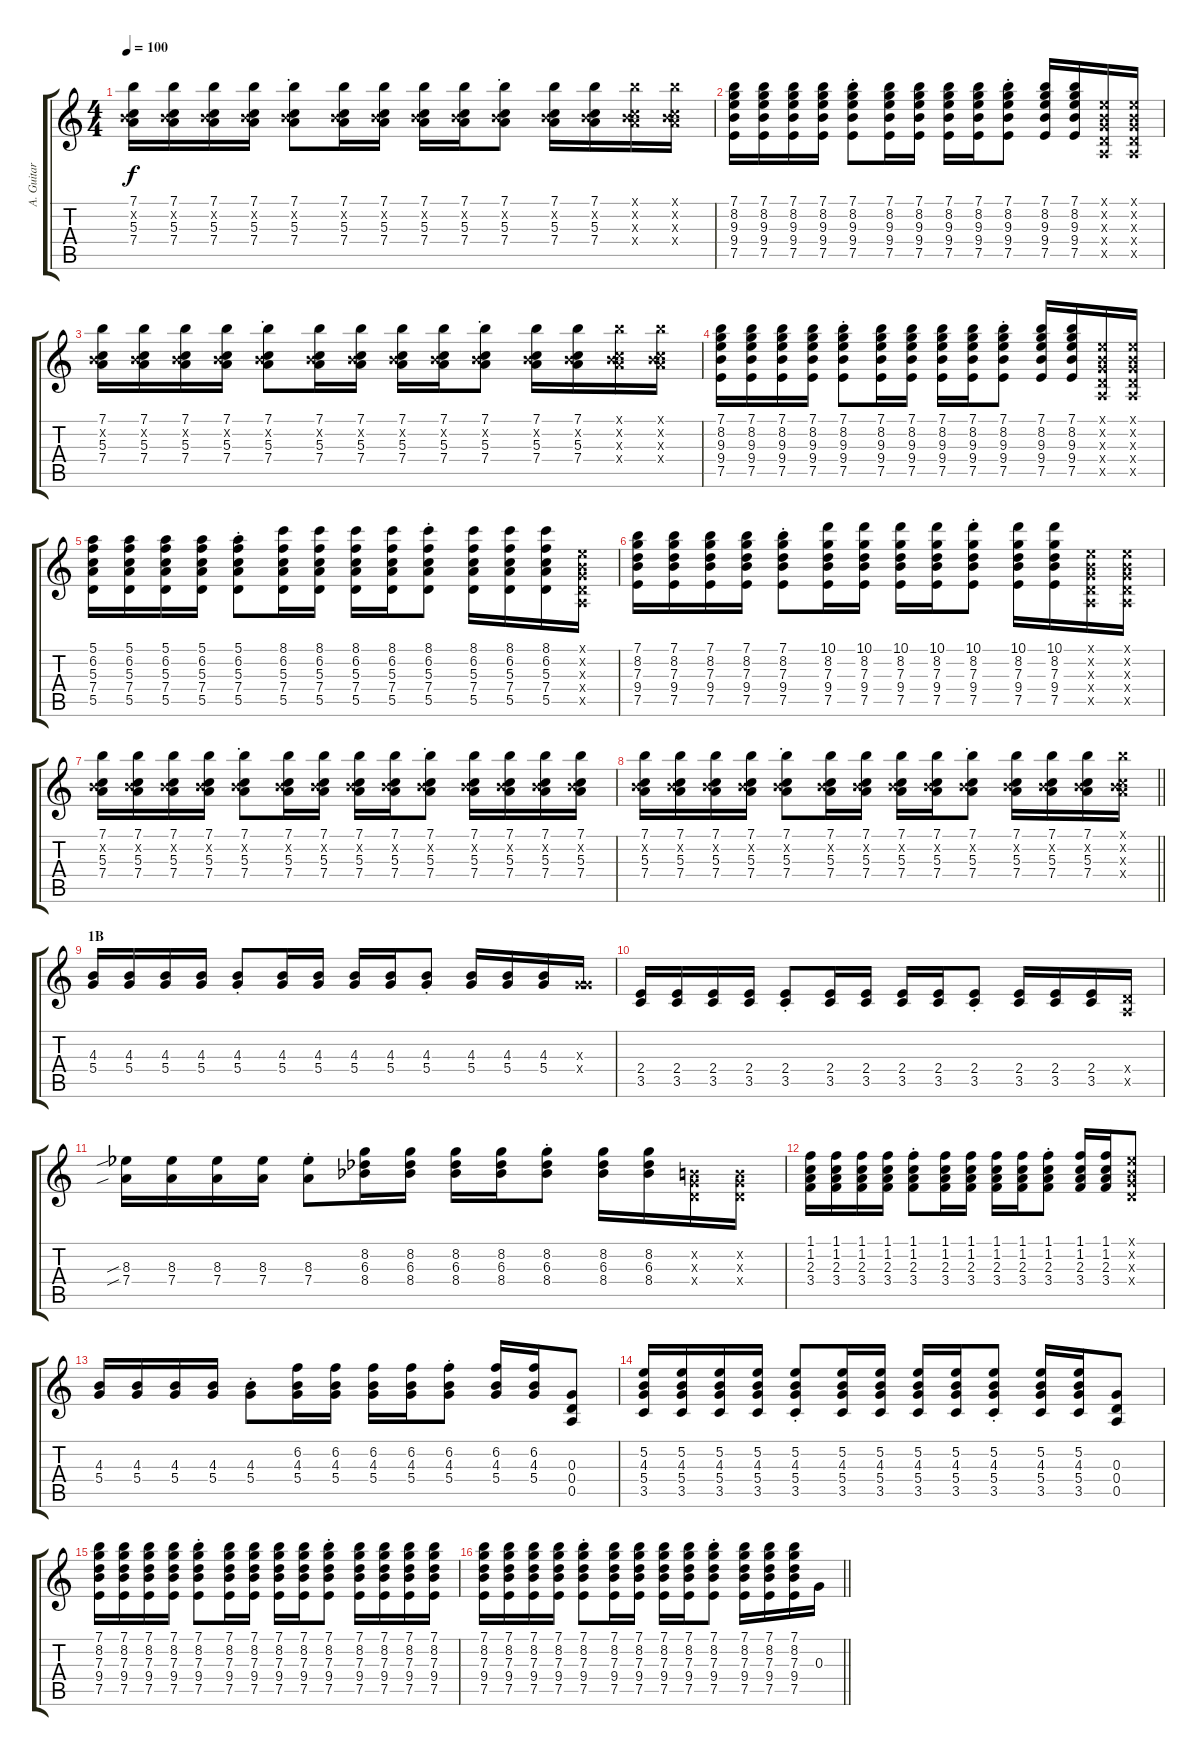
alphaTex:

\track ("A. Guitar I" "A. Guitar ") {instrument acousticguitarsteel}
\staff {score tabs}
\tuning (E4 B3 G3 D3 A2 E2) {hide}
\ts (4 4)
\tempo 100
\clef g2
\ks c
(7.1 0.2{x} 5.3 7.4).16{dy f} (7.1 0.2{x} 5.3 7.4).16 (7.1 0.2{x} 5.3 7.4).16 (7.1 0.2{x} 5.3 7.4).16 (7.1{st} 0.2{x} 5.3{st} 7.4{st}).8 (7.1 0.2{x} 5.3 7.4).16 (7.1 0.2{x} 5.3 7.4).16 (7.1 0.2{x} 5.3 7.4).16 (7.1 0.2{x} 5.3 7.4).16 (7.1{st} 0.2{x} 5.3{st} 7.4{st}).8 (7.1 0.2{x} 5.3 7.4).16 (7.1 0.2{x} 5.3 7.4).16 (7.1{x} 0.2{x} 5.3{x} 7.4{x}).16 (7.1{x} 0.2{x} 5.3{x} 7.4{x}).16 |
(7.1 8.2 9.3 9.4 7.5).16 (7.1 8.2 9.3 9.4 7.5).16 (7.1 8.2 9.3 9.4 7.5).16 (7.1 8.2 9.3 9.4 7.5).16 (7.1{st} 8.2{st} 9.3{st} 9.4{st} 7.5{st}).8 (7.1 8.2 9.3 9.4 7.5).16 (7.1 8.2 9.3 9.4 7.5).16 (7.1 8.2 9.3 9.4 7.5).16 (7.1 8.2 9.3 9.4 7.5).16 (7.1{st} 8.2{st} 9.3{st} 9.4{st} 7.5{st}).8 (7.1 8.2 9.3 9.4 7.5).16 (7.1 8.2 9.3 9.4 7.5).16 (0.1{x} 0.2{x} 0.3{x} 0.4{x} 0.5{x}).16 (0.1{x} 0.2{x} 0.3{x} 0.4{x} 0.5{x}).16 |
(7.1 0.2{x} 5.3 7.4).16 (7.1 0.2{x} 5.3 7.4).16 (7.1 0.2{x} 5.3 7.4).16 (7.1 0.2{x} 5.3 7.4).16 (7.1{st} 0.2{x} 5.3{st} 7.4{st}).8 (7.1 0.2{x} 5.3 7.4).16 (7.1 0.2{x} 5.3 7.4).16 (7.1 0.2{x} 5.3 7.4).16 (7.1 0.2{x} 5.3 7.4).16 (7.1{st} 0.2{x} 5.3{st} 7.4{st}).8 (7.1 0.2{x} 5.3 7.4).16 (7.1 0.2{x} 5.3 7.4).16 (7.1{x} 0.2{x} 5.3{x} 7.4{x}).16 (7.1{x} 0.2{x} 5.3{x} 7.4{x}).16 |
(7.1 8.2 9.3 9.4 7.5).16 (7.1 8.2 9.3 9.4 7.5).16 (7.1 8.2 9.3 9.4 7.5).16 (7.1 8.2 9.3 9.4 7.5).16 (7.1{st} 8.2{st} 9.3{st} 9.4{st} 7.5{st}).8 (7.1 8.2 9.3 9.4 7.5).16 (7.1 8.2 9.3 9.4 7.5).16 (7.1 8.2 9.3 9.4 7.5).16 (7.1 8.2 9.3 9.4 7.5).16 (7.1{st} 8.2{st} 9.3{st} 9.4{st} 7.5{st}).8 (7.1 8.2 9.3 9.4 7.5).16 (7.1 8.2 9.3 9.4 7.5).16 (0.1{x} 0.2{x} 0.3{x} 0.4{x} 0.5{x}).16 (0.1{x} 0.2{x} 0.3{x} 0.4{x} 0.5{x}).16 |
(5.1 6.2 5.3 7.4 5.5).16 (5.1 6.2 5.3 7.4 5.5).16 (5.1 6.2 5.3 7.4 5.5).16 (5.1 6.2 5.3 7.4 5.5).16 (5.1{st} 6.2{st} 5.3{st} 7.4{st} 5.5{st}).8 (8.1 6.2 5.3 7.4 5.5).16 (8.1 6.2 5.3 7.4 5.5).16 (8.1 6.2 5.3 7.4 5.5).16 (8.1 6.2 5.3 7.4 5.5).16 (8.1{st} 6.2{st} 5.3{st} 7.4{st} 5.5{st}).8 (8.1 6.2 5.3 7.4 5.5).16 (8.1 6.2 5.3 7.4 5.5).16 (8.1 6.2 5.3 7.4 5.5).16 (0.1{x} 0.2{x} 0.3{x} 0.4{x} 0.5{x}).16 |
(7.1 8.2 7.3 9.4 7.5).16 (7.1 8.2 7.3 9.4 7.5).16 (7.1 8.2 7.3 9.4 7.5).16 (7.1 8.2 7.3 9.4 7.5).16 (7.1{st} 8.2{st} 7.3{st} 9.4{st} 7.5{st}).8 (10.1 8.2 7.3 9.4 7.5).16 (10.1 8.2 7.3 9.4 7.5).16 (10.1 8.2 7.3 9.4 7.5).16 (10.1 8.2 7.3 9.4 7.5).16 (10.1{st} 8.2{st} 7.3{st} 9.4{st} 7.5{st}).8 (10.1 8.2 7.3 9.4 7.5).16 (10.1 8.2 7.3 9.4 7.5).16 (0.1{x} 0.2{x} 0.3{x} 0.4{x} 0.5{x}).16 (0.1{x} 0.2{x} 0.3{x} 0.4{x} 0.5{x}).16 |
(7.1 0.2{x} 5.3 7.4).16 (7.1 0.2{x} 5.3 7.4).16 (7.1 0.2{x} 5.3 7.4).16 (7.1 0.2{x} 5.3 7.4).16 (7.1{st} 0.2{x} 5.3{st} 7.4{st}).8 (7.1 0.2{x} 5.3 7.4).16 (7.1 0.2{x} 5.3 7.4).16 (7.1 0.2{x} 5.3 7.4).16 (7.1 0.2{x} 5.3 7.4).16 (7.1{st} 0.2{x} 5.3{st} 7.4{st}).8 (7.1 0.2{x} 5.3 7.4).16 (7.1 0.2{x} 5.3 7.4).16 (7.1 0.2{x} 5.3 7.4).16 (7.1 0.2{x} 5.3 7.4).16 |
\barLineRight lightlight
(7.1 0.2{x} 5.3 7.4).16 (7.1 0.2{x} 5.3 7.4).16 (7.1 0.2{x} 5.3 7.4).16 (7.1 0.2{x} 5.3 7.4).16 (7.1{st} 0.2{x} 5.3{st} 7.4{st}).8 (7.1 0.2{x} 5.3 7.4).16 (7.1 0.2{x} 5.3 7.4).16 (7.1 0.2{x} 5.3 7.4).16 (7.1 0.2{x} 5.3 7.4).16 (7.1{st} 0.2{x} 5.3{st} 7.4{st}).8 (7.1 0.2{x} 5.3 7.4).16 (7.1 0.2{x} 5.3 7.4).16 (7.1 0.2{x} 5.3 7.4).16 (7.1{x} 0.2{x} 5.3{x} 7.4{x}).16 |
\section ("" "1B")
(4.3 5.4).16 (4.3 5.4).16 (4.3 5.4).16 (4.3 5.4).16 (4.3{st} 5.4{st}).8 (4.3 5.4).16 (4.3 5.4).16 (4.3 5.4).16 (4.3 5.4).16 (4.3{st} 5.4{st}).8 (4.3 5.4).16 (4.3 5.4).16 (4.3 5.4).16 (0.3{x} 5.4{x}).16 |
(2.4 3.5).16 (2.4 3.5).16 (2.4 3.5).16 (2.4 3.5).16 (2.4{st} 3.5{st}).8 (2.4 3.5).16 (2.4 3.5).16 (2.4 3.5).16 (2.4 3.5).16 (2.4{st} 3.5{st}).8 (2.4 3.5).16 (2.4 3.5).16 (2.4 3.5).16 (0.4{x} 0.5{x}).16 |
(8.3{sib acc b} 7.4{sib}).16 (8.3{acc b} 7.4).16 (8.3{acc b} 7.4).16 (8.3{acc b} 7.4).16 (8.3{st acc b} 7.4{st}).8 (8.2 6.3{acc b} 8.4{acc b}).16 (8.2 6.3{acc b} 8.4{acc b}).16 (8.2 6.3{acc b} 8.4{acc b}).16 (8.2 6.3{acc b} 8.4{acc b}).16 (8.2{st} 6.3{st acc b} 8.4{st acc b}).8 (8.2 6.3{acc b} 8.4{acc b}).16 (8.2 6.3{acc b} 8.4{acc b}).16 (0.2{x} 0.3{x} 0.4{x}).16 (0.2{x} 0.3{x} 0.4{x}).16 |
(1.1 1.2 2.3 3.4).16 (1.1 1.2 2.3 3.4).16 (1.1 1.2 2.3 3.4).16 (1.1 1.2 2.3 3.4).16 (1.1{st} 1.2{st} 2.3{st} 3.4{st}).8 (1.1 1.2 2.3 3.4).16 (1.1 1.2 2.3 3.4).16 (1.1 1.2 2.3 3.4).16 (1.1 1.2 2.3 3.4).16 (1.1{st} 1.2{st} 2.3{st} 3.4{st}).8 (1.1 1.2 2.3 3.4).16 (1.1 1.2 2.3 3.4).16 (0.1{x} 0.2{x} 0.3{x} 0.4{x}).8 |
(4.3 5.4).16 (4.3 5.4).16 (4.3 5.4).16 (4.3 5.4).16 (4.3{st} 5.4{st}).8 (6.2 4.3 5.4).16 (6.2 4.3 5.4).16 (6.2 4.3 5.4).16 (6.2 4.3 5.4).16 (6.2{st} 4.3{st} 5.4{st}).8 (6.2 4.3 5.4).16 (6.2 4.3 5.4).16 (0.3 0.4 0.5).8 |
(5.2 4.3 5.4 3.5).16 (5.2 4.3 5.4 3.5).16 (5.2 4.3 5.4 3.5).16 (5.2 4.3 5.4 3.5).16 (5.2{st} 4.3{st} 5.4{st} 3.5{st}).8 (5.2 4.3 5.4 3.5).16 (5.2 4.3 5.4 3.5).16 (5.2 4.3 5.4 3.5).16 (5.2 4.3 5.4 3.5).16 (5.2{st} 4.3{st} 5.4{st} 3.5{st}).8 (5.2 4.3 5.4 3.5).16 (5.2 4.3 5.4 3.5).16 (0.3 0.4 0.5).8 |
(7.1 8.2 7.3 9.4 7.5).16 (7.1 8.2 7.3 9.4 7.5).16 (7.1 8.2 7.3 9.4 7.5).16 (7.1 8.2 7.3 9.4 7.5).16 (7.1{st} 8.2{st} 7.3{st} 9.4{st} 7.5{st}).8 (7.1 8.2 7.3 9.4 7.5).16 (7.1 8.2 7.3 9.4 7.5).16 (7.1 8.2 7.3 9.4 7.5).16 (7.1 8.2 7.3 9.4 7.5).16 (7.1{st} 8.2{st} 7.3{st} 9.4{st} 7.5{st}).8 (7.1 8.2 7.3 9.4 7.5).16 (7.1 8.2 7.3 9.4 7.5).16 (7.1 8.2 7.3 9.4 7.5).16 (7.1 8.2 7.3 9.4 7.5).16 |
\barLineRight lightlight
(7.1 8.2 7.3 9.4 7.5).16 (7.1 8.2 7.3 9.4 7.5).16 (7.1 8.2 7.3 9.4 7.5).16 (7.1 8.2 7.3 9.4 7.5).16 (7.1{st} 8.2{st} 7.3{st} 9.4{st} 7.5{st}).8 (7.1 8.2 7.3 9.4 7.5).16 (7.1 8.2 7.3 9.4 7.5).16 (7.1 8.2 7.3 9.4 7.5).16 (7.1 8.2 7.3 9.4 7.5).16 (7.1{st} 8.2{st} 7.3{st} 9.4{st} 7.5{st}).8 (7.1 8.2 7.3 9.4 7.5).16 (7.1 8.2 7.3 9.4 7.5).16 (7.1 8.2 7.3 9.4 7.5).16 0.3.16
